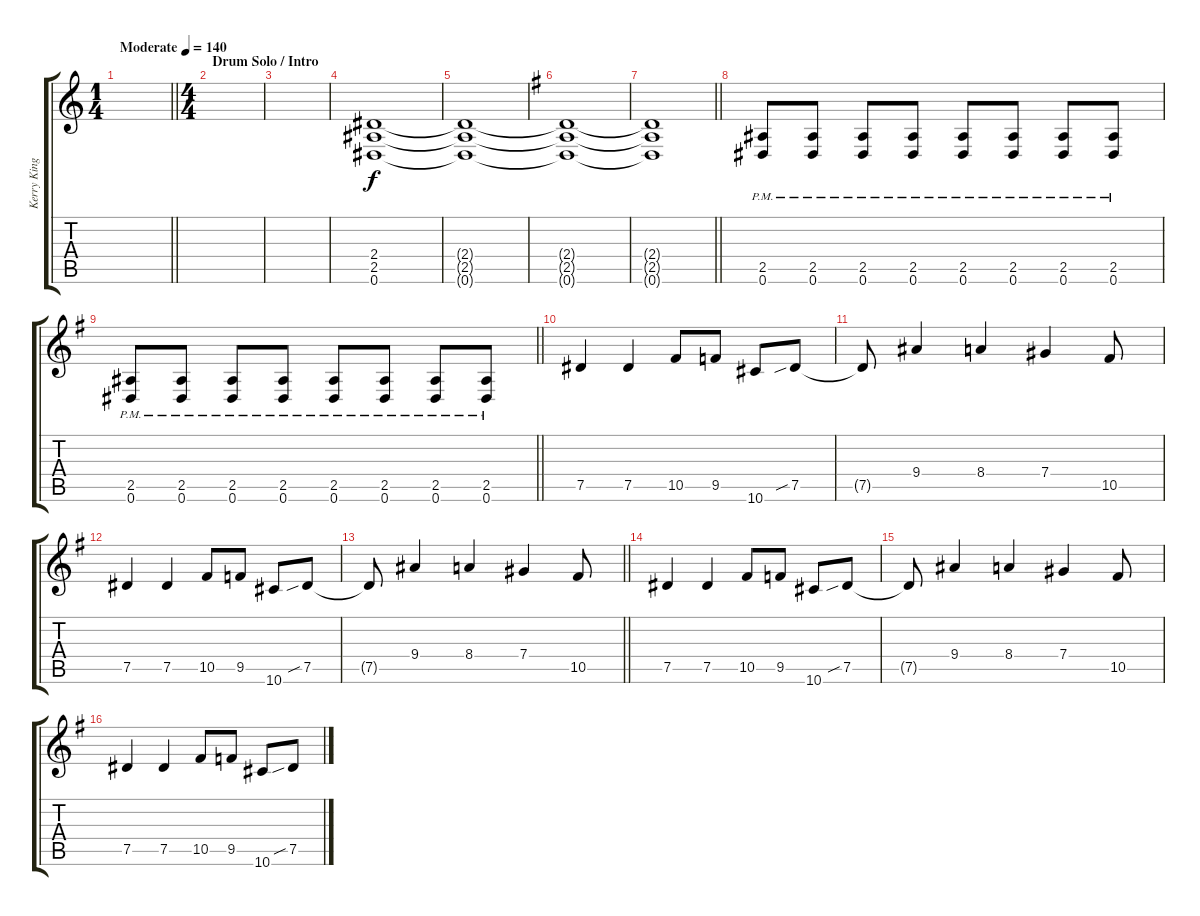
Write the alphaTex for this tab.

\track ("Kerry King" "Kerry King") {instrument distortionguitar}
\staff {score tabs}
\tuning (Eb4 Bb3 Gb3 Db3 Ab2 Eb2) {hide}
\ts (1 4)
\tempo (140 "Moderate")
\clef g2
\barLineRight lightlight
\ks c
|
\ts (4 4)
\section ("" "Drum Solo / Intro")
|
|
(2.4 2.5 0.6).1 |
(2.4{t} 2.5{t} 0.6{t}).1 |
\ks g
(2.4{t} 2.5{t} 0.6{t}).1 |
\barLineRight lightlight
(2.4{t} 2.5{t} 0.6{t}).1 |
(2.5{pm} 0.6{pm}).8 (2.5{pm} 0.6{pm}).8 (2.5{pm} 0.6{pm}).8 (2.5{pm} 0.6{pm}).8 (2.5{pm} 0.6{pm}).8 (2.5{pm} 0.6{pm}).8 (2.5{pm} 0.6{pm}).8 (2.5{pm} 0.6{pm}).8 |
\barLineRight lightlight
(2.5{pm} 0.6{pm}).8 (2.5{pm} 0.6{pm}).8 (2.5{pm} 0.6{pm}).8 (2.5{pm} 0.6{pm}).8 (2.5{pm} 0.6{pm}).8 (2.5{pm} 0.6{pm}).8 (2.5{pm} 0.6{pm}).8 (2.5{pm} 0.6{pm}).8 |
7.5.4 7.5.4 10.5.8 9.5.8 10.6.8 7.5{sib}.8 |
7.5{t}.8 9.4.4 8.4.4 7.4.4 10.5.8 |
7.5.4 7.5.4 10.5.8 9.5.8 10.6.8 7.5{sib}.8 |
\barLineRight lightlight
7.5{t}.8 9.4.4 8.4.4 7.4.4 10.5.8 |
7.5.4 7.5.4 10.5.8 9.5.8 10.6.8 7.5{sib}.8 |
7.5{t}.8 9.4.4 8.4.4 7.4.4 10.5.8 |
7.5.4 7.5.4 10.5.8 9.5.8 10.6.8 7.5{sib}.8
